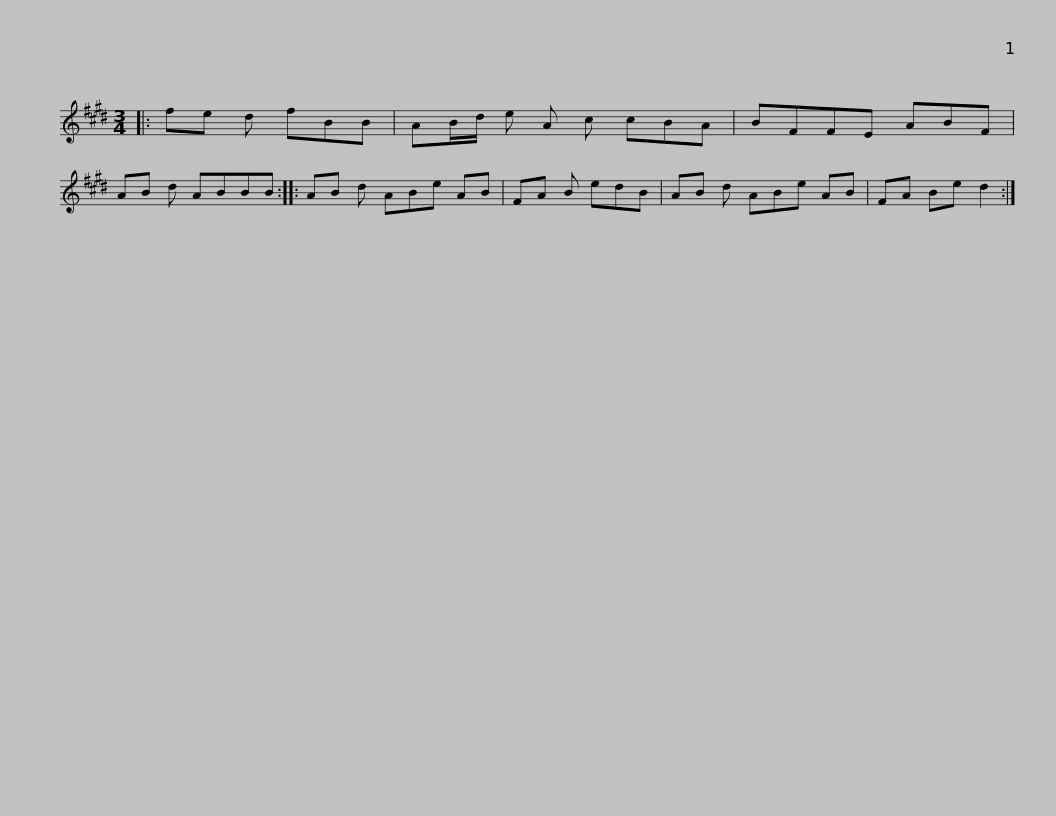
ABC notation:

X:1
L:1/8
M:3/4
I:linebreak $
K:E
V:1 treble
V:1
|: fe d fBB | AB/d/ e A c cBA | BFFE ABF | AB d ABBB :: AB d ABe AB |$ %5
 FA B edB | AB d ABe AB | FA Be d2 :| %8
